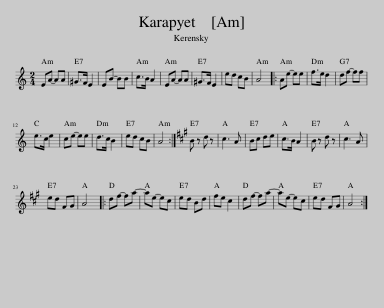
X:1
L:1/8
M:2/4
I:linebreak $
K:C
V:1 treble
V:1
 EA- AA | ^G>F E2 | EB- BB | c>B A2 | EA- AA | %5
 ^G>F E2 | ed cB | A4 |: Ae- ee | f>e d2 | %10
 df- ff |$ e>c e2 | ce- ee | d>c B2 | ed cB | %15
 A4 :|[K:A] B z d z | c3 A | Bc de | c>B A2 | %20
 B z d z | c3 A |$ ed FG | A4 |: df- fa- | %25
 ae- ec | ed Bd | fe c2 | df- fa- | ae- ec | %30
 ed FG | A4 :| %32
